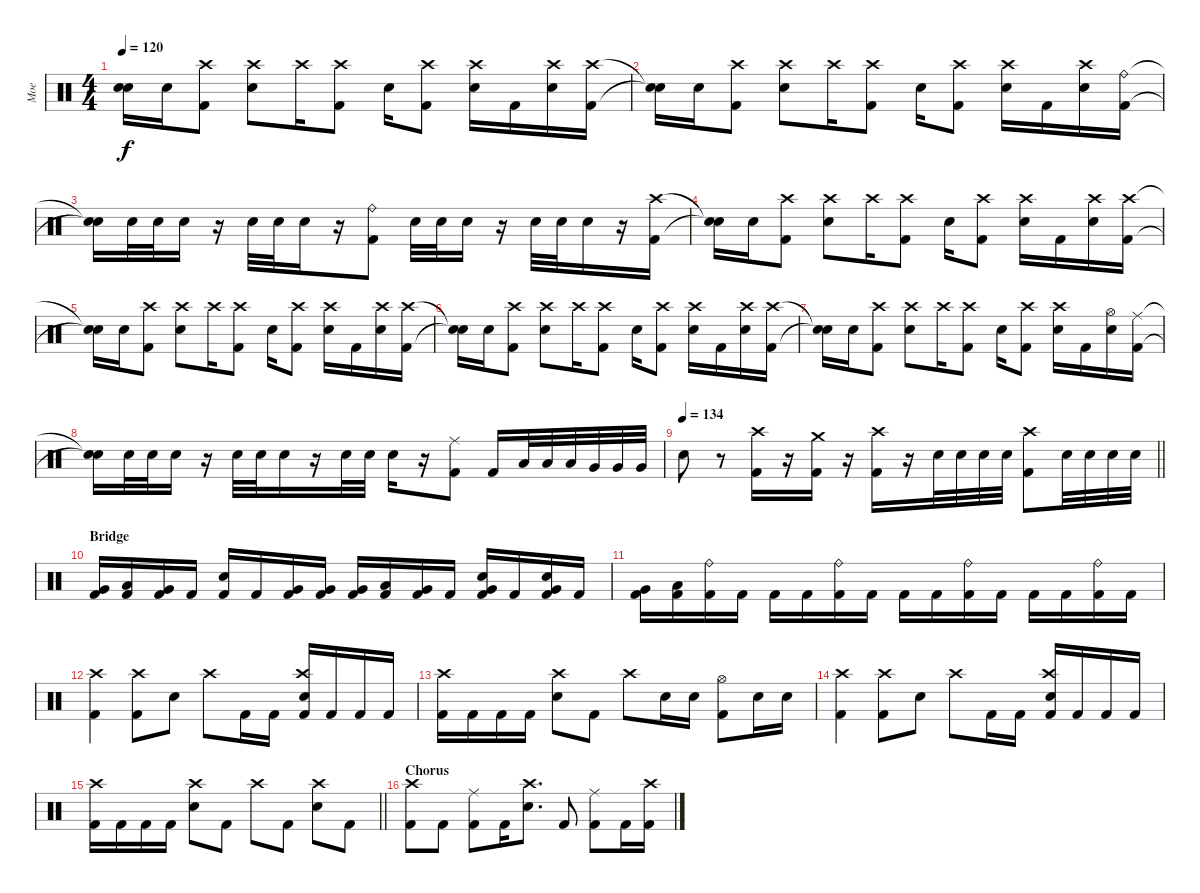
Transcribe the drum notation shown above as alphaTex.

\track ("Moe" "Moe") {instrument percussion}
\staff {score}
\articulation defaults
\ts (4 4)
\tempo 120
\clef neutral
\ks c
("Snare (hit)"{t} "Snare (hit)"{t}).16{dy f} "Electric Snare (hit)".16 ("Crash high (hit)" "Kick (hit) 2").8 ("Crash high (hit)" "Electric Snare (hit)").8 "Crash high (hit)".16 ("Crash high (hit)" "Kick (hit) 2").8 "Electric Snare (hit)".16 ("Crash high (hit)" "Kick (hit) 2").8 ("Crash high (hit)" "Electric Snare (hit)").16 "Kick (hit) 2".16 ("Crash high (hit)" "Electric Snare (hit)").16 ("Crash high (hit)" "Kick (hit) 2").16 |
("Snare (hit)"{t} "Snare (hit)"{t}).16 "Electric Snare (hit)".16 ("Crash high (hit)" "Kick (hit) 2").8 ("Crash high (hit)" "Electric Snare (hit)").8 "Crash high (hit)".16 ("Crash high (hit)" "Kick (hit) 2").8 "Electric Snare (hit)".16 ("Crash high (hit)" "Kick (hit) 2").8 ("Crash high (hit)" "Electric Snare (hit)").16 "Kick (hit) 2".16 ("Crash high (hit)" "Electric Snare (hit)").16 ("Ride (bell)" "Kick (hit) 2").16 |
("Snare (hit)"{t} "Snare (hit)"{t}).16 "Electric Snare (hit)".32 "Electric Snare (hit)".32 "Electric Snare (hit)".16 r.16 "Electric Snare (hit)".32 "Electric Snare (hit)".32 "Electric Snare (hit)".16 r.16 ("Ride (bell)" "Kick (hit) 2").8 "Electric Snare (hit)".32 "Electric Snare (hit)".32 "Electric Snare (hit)".16 r.16 "Electric Snare (hit)".32 "Electric Snare (hit)".32 "Electric Snare (hit)".16 r.16 ("Crash high (hit)" "Kick (hit) 2").16 |
("Snare (hit)"{t} "Snare (hit)"{t}).16 "Electric Snare (hit)".16 ("Crash high (hit)" "Kick (hit) 2").8 ("Crash high (hit)" "Electric Snare (hit)").8 "Crash high (hit)".16 ("Crash high (hit)" "Kick (hit) 2").8 "Electric Snare (hit)".16 ("Crash high (hit)" "Kick (hit) 2").8 ("Crash high (hit)" "Electric Snare (hit)").16 "Kick (hit) 2".16 ("Crash high (hit)" "Electric Snare (hit)").16 ("Crash high (hit)" "Kick (hit) 2").16 |
("Snare (hit)"{t} "Snare (hit)"{t}).16 "Electric Snare (hit)".16 ("Crash high (hit)" "Kick (hit) 2").8 ("Crash high (hit)" "Electric Snare (hit)").8 "Crash high (hit)".16 ("Crash high (hit)" "Kick (hit) 2").8 "Electric Snare (hit)".16 ("Crash high (hit)" "Kick (hit) 2").8 ("Crash high (hit)" "Electric Snare (hit)").16 "Kick (hit) 2".16 ("Crash high (hit)" "Electric Snare (hit)").16 ("Crash high (hit)" "Kick (hit) 2").16 |
("Snare (hit)"{t} "Snare (hit)"{t}).16 "Electric Snare (hit)".16 ("Crash high (hit)" "Kick (hit) 2").8 ("Crash high (hit)" "Electric Snare (hit)").8 "Crash high (hit)".16 ("Crash high (hit)" "Kick (hit) 2").8 "Electric Snare (hit)".16 ("Crash high (hit)" "Kick (hit) 2").8 ("Crash high (hit)" "Electric Snare (hit)").16 "Kick (hit) 2".16 ("Crash high (hit)" "Electric Snare (hit)").16 ("Crash high (hit)" "Kick (hit) 2").16 |
("Snare (hit)"{t} "Snare (hit)"{t}).16 "Electric Snare (hit)".16 ("Crash high (hit)" "Kick (hit) 2").8 ("Crash high (hit)" "Electric Snare (hit)").8 "Crash high (hit)".16 ("Crash high (hit)" "Kick (hit) 2").8 "Electric Snare (hit)".16 ("Crash high (hit)" "Kick (hit) 2").8 ("Crash high (hit)" "Electric Snare (hit)").16 "Kick (hit) 2".16 ("Hi-Hat (open)" "Electric Snare (hit)").16 ("Ride (middle)" "Kick (hit) 2").16 |
("Snare (hit)"{t} "Snare (hit)"{t}).16 "Electric Snare (hit)".32 "Electric Snare (hit)".32 "Electric Snare (hit)".16 r.16 "Electric Snare (hit)".32 "Electric Snare (hit)".32 "Electric Snare (hit)".16 r.16 "Electric Snare (hit)".32 "Electric Snare (hit)".32 "Electric Snare (hit)".16 r.16 ("Ride (middle)" "Kick (hit) 2").8 "Kick (hit) 2".16 "Low Tom (hit)".32 "Low Tom (hit)".32 "Low Tom (hit)".32 "Very Low Tom (hit)".32 "Very Low Tom (hit)".32 "Very Low Tom (hit)".32 |
\tempo 134
\barLineRight lightlight "Electric Snare (hit)".8
r.8 ("Crash high (hit)" "Kick (hit) 2").16 r.16 ("Crash medium (hit)" "Kick (hit) 2").16 r.16 ("Crash high (hit)" "Kick (hit) 2").16 r.16 "Electric Snare (hit)".32 "Electric Snare (hit)".32 "Electric Snare (hit)".32 "Electric Snare (hit)".32 ("Crash high (hit)" "Kick (hit) 2").8 "Electric Snare (hit)".32 "Electric Snare (hit)".32 "Electric Snare (hit)".32 "Electric Snare (hit)".32 |
\section ("" "Bridge")
("Very Low Tom (hit)" "Kick (hit) 2").16 ("Low Tom (hit)" "Kick (hit) 2").16 ("Very Low Tom (hit)" "Kick (hit) 2").16 "Kick (hit) 2".16 ("Electric Snare (hit)" "Kick (hit) 2").16 "Kick (hit) 2".16 ("Very Low Tom (hit)" "Kick (hit) 2").16 ("Very Low Tom (hit)" "Kick (hit) 2").16 ("Very Low Tom (hit)" "Kick (hit) 2").16 ("Low Tom (hit)" "Kick (hit) 2").16 ("Very Low Tom (hit)" "Kick (hit) 2").16 "Kick (hit) 2".16 ("Electric Snare (hit)" "Very Low Tom (hit)" "Kick (hit) 2").16 "Kick (hit) 2".16 ("Electric Snare (hit)" "Very Low Tom (hit)" "Kick (hit) 2").16 "Kick (hit) 2".16 |
("Very Low Tom (hit)" "Kick (hit) 2").16 ("Low Tom (hit)" "Kick (hit) 2").16 ("Ride (bell)" "Kick (hit) 2").16 "Kick (hit) 2".16 "Kick (hit) 2".16 "Kick (hit) 2".16 ("Ride (bell)" "Kick (hit) 2").16 "Kick (hit) 2".16 "Kick (hit) 2".16 "Kick (hit) 2".16 ("Ride (bell)" "Kick (hit) 2").16 "Kick (hit) 2".16 "Kick (hit) 2".16 "Kick (hit) 2".16 ("Ride (bell)" "Kick (hit) 2").16 "Kick (hit) 2".16 |
("Crash high (hit)" "Kick (hit) 2").4 ("Crash high (hit)" "Kick (hit) 2").8 "Electric Snare (hit)".8 "Crash high (hit)".8 "Kick (hit) 2".16 "Kick (hit) 2".16 ("Crash high (hit)" "Electric Snare (hit)" "Kick (hit) 2").16 "Kick (hit) 2".16 "Kick (hit) 2".16 "Kick (hit) 2".16 |
("Crash high (hit)" "Kick (hit) 2").16 "Kick (hit) 2".16 "Kick (hit) 2".16 "Kick (hit) 2".16 ("Crash high (hit)" "Electric Snare (hit)").8 "Kick (hit) 2".8 "Crash high (hit)".8 "Electric Snare (hit)".16 "Electric Snare (hit)".16 ("Hi-Hat (open)" "Kick (hit) 2").8 "Electric Snare (hit)".16 "Electric Snare (hit)".16 |
("Crash high (hit)" "Kick (hit) 2").4 ("Crash high (hit)" "Kick (hit) 2").8 "Electric Snare (hit)".8 "Crash high (hit)".8 "Kick (hit) 2".16 "Kick (hit) 2".16 ("Crash high (hit)" "Electric Snare (hit)" "Kick (hit) 2").16 "Kick (hit) 2".16 "Kick (hit) 2".16 "Kick (hit) 2".16 |
\barLineRight lightlight
("Crash high (hit)" "Kick (hit) 2").16 "Kick (hit) 2".16 "Kick (hit) 2".16 "Kick (hit) 2".16 ("Crash high (hit)" "Electric Snare (hit)").8 "Kick (hit) 2".8 "Crash high (hit)".8 "Kick (hit) 2".8 ("Crash high (hit)" "Electric Snare (hit)").8 "Kick (hit) 2".8 |
\section ("" "Chorus")
("Crash high (hit)" "Kick (hit) 2").8 "Kick (hit) 2".8 ("Ride (middle)" "Kick (hit) 2").8 "Kick (hit) 2".16 ("Crash high (hit)" "Electric Snare (hit)").8{d} "Kick (hit) 2".8 ("Ride (middle)" "Kick (hit) 2").8 "Kick (hit) 2".16 ("Crash high (hit)" "Kick (hit) 2").16
